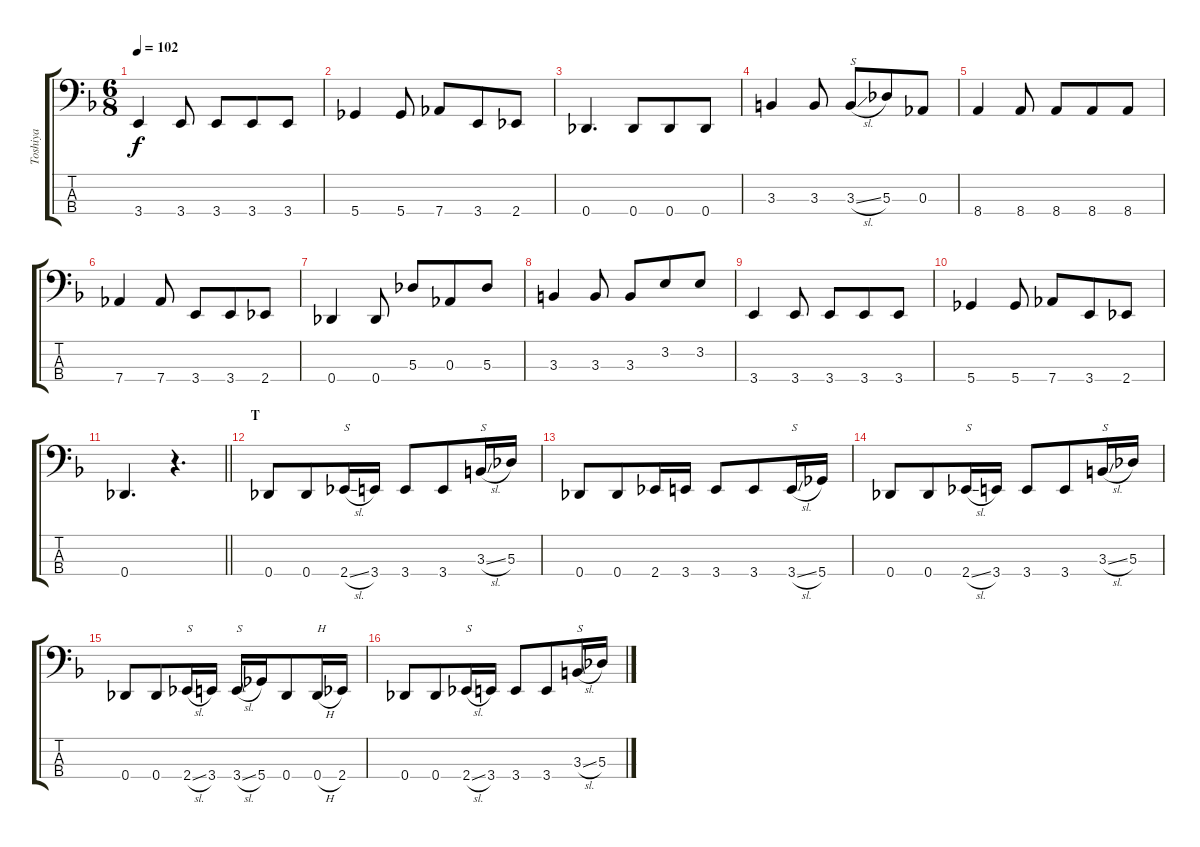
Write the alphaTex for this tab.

\track ("Toshiya" "Toshiya") {mute instrument electricbassfinger}
\staff {score tabs}
\tuning (Gb2 Db2 Ab1 Db1) {hide}
\ts (6 8)
\tempo 102
\clef f4
\ks f
3.4.4{dy f} 3.4.8 3.4.8 3.4.8 3.4.8 |
5.4.4 5.4.8 7.4.8 3.4.8 2.4.8 |
0.4.4{d} 0.4.8 0.4.8 0.4.8 |
3.3.4 3.3.8 3.3{sl}.8{txt "S"} 5.3.8 0.3.8 |
8.4.4 8.4.8 8.4.8 8.4.8 8.4.8 |
7.4.4 7.4.8 3.4.8 3.4.8 2.4.8 |
0.4.4 0.4.8 5.3.8 0.3.8 5.3.8 |
3.3.4 3.3.8 3.3.8 3.2.8 3.2.8 |
3.4.4 3.4.8 3.4.8 3.4.8 3.4.8 |
5.4.4 5.4.8 7.4.8 3.4.8 2.4.8 |
\barLineRight lightlight
0.4.4{d} r.4{d} |
\section ("" "T")
0.4.8 0.4.8{beam merge} 2.4{sl}.16{txt "S"} 3.4.16 3.4.8 3.4.8 3.3{sl}.16{txt "S"} 5.3.16 |
0.4.8 0.4.8{beam merge} 2.4.16 3.4.16 3.4.8 3.4.8 3.4{sl}.16{txt "S"} 5.4.16 |
0.4.8 0.4.8{beam merge} 2.4{sl}.16{txt "S"} 3.4.16 3.4.8 3.4.8 3.3{sl}.16{txt "S"} 5.3.16 |
0.4.8 0.4.8{beam merge} 2.4{sl}.16{txt "S"} 3.4.16 3.4{sl}.16{txt "S"} 5.4.16 0.4.8{beam merge} 0.4{h}.16{txt "H"} 2.4.16 |
0.4.8 0.4.8{beam merge} 2.4{sl}.16{txt "S"} 3.4.16 3.4.8 3.4.8 3.3{sl}.16{txt "S"} 5.3.16
